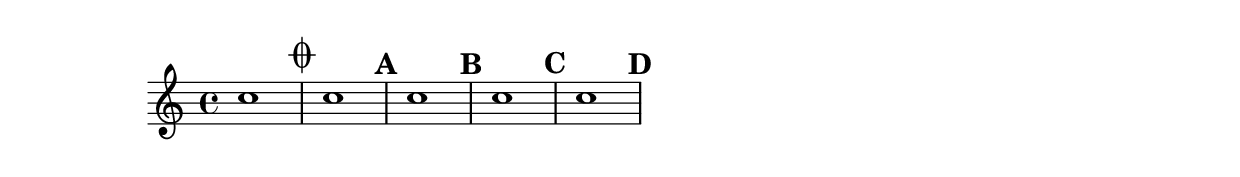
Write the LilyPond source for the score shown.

\header { texidoc= "

Marks can be printed as numbers.  
By setting @code{markFormatter} we may choose a different style of mark printing. Also, marks can be specified manually, with a markup argument." 
	  
      }

\version "2.16.0"

\paper { ragged-right = ##t } 

\relative c''{
  \set Score.markFormatter = #format-mark-numbers 
  c1 | \mark \markup { \musicglyph #"scripts.coda" }
  c1 | \mark \default
  c1 | \mark \default
  \set Score.markFormatter
  = #(lambda (mark  context)
      (make-box-markup (format-mark-numbers mark context)))
  c1 | \mark \default
  \set Score.markFormatter
  = #(lambda (mark  context)
      (make-circle-markup (format-mark-numbers mark context)))
  c1 | \mark \default
}

